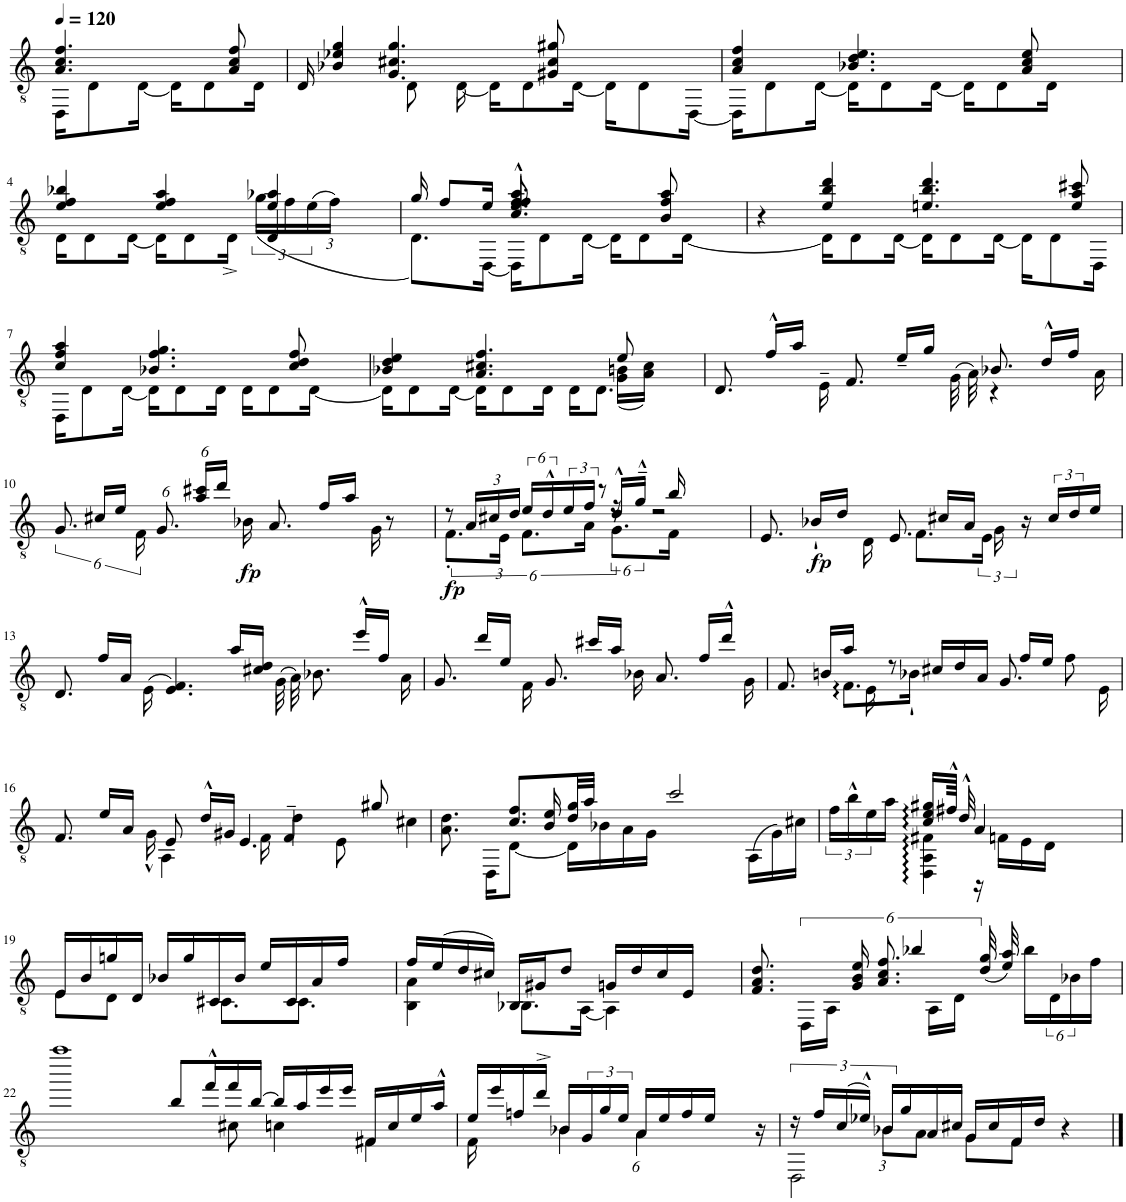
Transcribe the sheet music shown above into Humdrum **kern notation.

**kern	**dynam
*part1	*part1
*staff1	*staff1
*clefGv2	*
*k[]	*
=1	=1
*^	*
4.A/ 4.c/ 4.f/	16DD\KL	.
.	8D\	.
.	[16D\Jk	.
.	16D\KL]	.
.	8D\	.
8A/ 8c/ 8f/	.	.
.	16D\Jk	.
=2	=2	=2
16D/	4ryy	.
4B-X/ 4e-X/ 4g/	.	.
.	4.G/ 4.c#X/ 4.g/	.
8D\	.	.
[16D\	.	.
16D\KL]	.	.
8D\	.	.
.	8G#X/ 8c#/ 8g#X/	.
[16D\Jk	.	.
16D\KL]	4ryy	.
8D\	.	.
[16DD\Jk	.	.
=3	=3	=3
16DD\KL]	4A/ 4c/ 4f/	.
8D\	.	.
[16D\Jk	.	.
16D\KL]	4.B-X/ 4.d/ 4.e/	.
8D\	.	.
[16D\Jk	.	.
16D\KL]	.	.
8D\	.	.
.	8A/ 8c/ 8e/	.
16D\Jk	.	.
4ryy	4ryy	.
!!LO:LB:g=z	!!
=4	=4	=4
*	*^	*
4e/ 4f/ 4b-X/	16D\KL	2ryy	.
.	8D\	.	.
.	[16D\Jk	.	.
4e/ 4f/ 4a/	16D\KL]	.	.
.	8D\	.	.
.	16D^\Jk	.	.
(24g\LL	4e/ 4a-X/	4D/	.
24f\	.	.	.
(24e\	.	.	.
24f\JJ)	.	.	.
!LO:N:vis=4.	!	!	!
3ryy	.	.	.
.	4ryy	4ryy	.
=5	=5	=5	=5
16g/	8.D\L)	4ryy	.
8f/L	.	.	.
16e/Jk	[16DD\Jk	.	.
8e/^^ 8f/^^	16DD\KL]	4.c/ 4.f/ 4.a/	.
.	8D\	.	.
4ryy	.	.	.
.	[16D\Jk	.	.
.	16D\KL]	.	.
.	8D\	.	.
8B/ 8f/ 8a/	.	4.ryy	.
.	[16D\Jk	.	.
4ryy	4ryy	.	.
*	*v	*v	*
=6	=6	=6
4r	4ryy	.
4e/ 4b/ 4dd/	16D\KL]	.
.	8D\	.
.	[16D\Jk	.
4.en/ 4.b/ 4.dd/	16D\KL]	.
.	8D\	.
.	[16D\Jk	.
.	16D\KL]	.
.	8D\	.
8e/ 8a/ 8cc#X/	.	.
.	16DD\Jk	.
!!LO:LB:g=z	!!
=7	=7	=7
4c/ 4f/ 4a/	16DD\KL	.
.	8D\	.
.	[16D\Jk	.
4.B-X/ 4.f/ 4.g/	16D\KL]	.
.	8D\	.
.	16D\Jk	.
.	16D\KL	.
.	8D\	.
8c/ 8d/ 8f/	.	.
.	[16D\Jk	.
4ryy	4ryy	.
=8	=8	=8
*	*^	*
4B-X/ 4d/ 4e/	16D\KL]	8ryy	.
.	8D\	.	.
*	*v	*v	*
.	[16D\Jk	.
4.A/ 4.c#X/ 4.f/	16D\KL]	.
.	8D\	.
.	16D\Jk	.
.	16D\KL	.
.	8.D\J	.
*	*^	*
8e/	.	(16G\ 16Bn\LL	.
.	.	16A\ 16c#\JJ)	.
4ryy	4ryy	4ryy	.
*	*v	*v	*
=9	=9	=9
8.D/	2.ryy	.
16f^^/LL	.	.
16a/JJ	.	.
16E~\	.	.
8.F/	.	.
16e~/LL	.	.
16g/JJ	.	.
(32G\	.	.
32A\)	.	.
8.B-X/	4r	.
16d^^/LL	.	.
16f/JJ	8ryy	.
16A\	.	.
*v	*v	*
!!LO:LB:g=z
=10	=10
12.G/	.
24c#X/LL	.
24e/JJ	.
24F\	.
12.G/	.
24a/ 24cc#X/LL	.
16dd/JJ	.
!	!LO:DY:b
16B-X\	fp
8.A/	.
16f/LL	.
16a/JJ	.
16G\	.
8r	.
!LO:N:vis=16.	!
12ryy	.
=11	=11
*^	*
*	*^	*
!	!	!	!LO:DY:b
8r	8.F'\L	48ryy	fp
.	.	6ryy	.
*Xbrackettup	*	*	*
24A/LL	.	.	.
24c#X/	.	.	.
.	24E\Jk	24ryy	.
24d/JJ	.	.	.
*	*brackettup	*	*
.	24e/LL	12.F\L	.
!LO:N:vis=8.	!	!	!
12..ryy	.	.	.
.	24d^^/	.	.
.	24e/	.	.
.	24f/JJ	24A\Jk	.
8r	24r	12.G\L	.
.	3ryy	.	.
16d^^/LL	.	16F\Jk	.
16g~^^/JJ	.	24%25ryy	.
2r	.	.	.
.	48%41ryy	.	.
16b/	.	.	.
!LO:N:vis=4..	!	!	!
12%5ryy	.	.	.
*	*v	*v	*
=12	=12	=12
8.E/	48%23ryy	.
!	!	!LO:DY:b
16B-X`/LL	.	fp
16d/JJ	.	.
16D\	.	.
8.E/	.	.
.	8.F\L	.
16c#X/LL	.	.
16A/JJ	.	.
.	24E\Jk	.
16G\	.	.
.	24%7ryy	.
16r	.	.
24c#/LL	.	.
24d/	.	.
16e/JJ	.	.
24ryy	.	.
*v	*v	*
!!LO:LB:g=z
=13	=13
8.D/	.
16ryy	.
24ryy	.
16f/LL	.
16A/JJ	.
(16E\	.
4.E/ 4.F/)	.
16a/LL	.
16c#X/ 16d/JJ	.
(32G\	.
32A\)	.
[16B-X\	.
48ryy	.
16ee^^/LL	.
16f/JJ	.
16A\	.
=14	=14
8.G/	.
8B-\]	.
16dd/LL	.
16e/JJ	.
16F\	.
8.G/	.
16cc#X/LL	.
16a/JJ	.
16B-X\	.
8.A/	.
16f/LL	.
16dd^^/JJ	.
16G\	.
=15	=15
*^	*
8.F/	4ryy	.
16Bn/LL	.	.
16a/JJ	8.F::\L	.
16E\	.	.
8r	.	.
.	16B-X`\Jk	.
16c#X/LL	4ryy	.
16d/	.	.
16A/JJ	.	.
8.G/	.	.
.	16f/LL	.
.	16e/JJ	.
8f\	8.ryy	.
16E\	.	.
!!LO:LB:g=z	!!
=16	=16	=16
*	*^	*
8.F/	48%17ryy	48%35ryy	.
16e/LL	.	.	.
16A/JJ	.	.	.
16G^^\	.	.	.
.	4AA\	.	.
8E/	.	.	.
16d^^/LL	.	.	.
16G#X/JJ	.	.	.
.	4.E/	.	.
16F\	.	.	.
4F~/	.	.	.
.	.	4d\	.
[16E\	.	.	.
.	24%11ryy	24%11ryy	.
16ryy	.	.	.
8g#X/	.	.	.
4c#X\	.	.	.
*	*v	*v	*
=17	=17	=17
8.A\ 8.d\	4ryy	.
16E\]	.	.
16DD\KL	8.c/ 8.f/L	.
[8D\J	.	.
16B/ 16e/	32d/ 32g/LL	.
.	32a/JJJ	.
16D\LL]	2..ryy	.
16B-X\	.	.
16A\	.	.
16G\JJ	.	.
[16%5cc/	.	.
8ryy	.	.
(16AA\LL	.	.
16G\)	.	.
16c#X\JJ	.	.
=18	=18	=18
*	*^	*
24f\LL	8.ryy	32.ryy	.
8.cc/]	.	.	.
*	*v	*v	*
.	4DD\: 4AA\: 4F#X\:	.
24b^^\	.	.
24e\	.	.
*	*^	*
.	.	16r	.
16a\JJ	.	.	.
.	.	16Fn\LL	.
16c/:: 16e/:: 16g#X/::LL	.	.	.
.	.	16E\	.
64f#X^^/JJkk	2.ryy	.	.
32d^^/	.	.	.
4A/	.	16D\JJ	.
.	.	2ryy	.
4ryy	.	.	.
8ryy	.	.	.
.	.	8ryy	.
16ryy	.	.	.
64ryy	.	64ryy	.
*	*v	*v	*
!!LO:LB:g=z
=19	=19	=19
8E\L	16E/LL	.
.	16B/	.
8D\J	16gn/	.
.	16D/JJ	.
16B-X/LL	8ryy	.
16g/	.	.
16C#X/	8.C#\L	.
16B-/JJ	.	.
16e/LL	.	.
16C#/	8.C#\J	.
16A/	.	.
16f/JJ	.	.
4ryy	4ryy	.
=20	=20	=20
16f/LL	4BB\ 4A\	.
(16e/	.	.
16d/	.	.
16c#X/JJ)	.	.
8.BB-X\L	16BB-/LL	.
.	16G#X/J	.
.	8d/J	.
[16AA\Jk	.	.
4AA\]	16Gn/LL	.
.	16d/	.
.	16c#/	.
.	16E/JJ	.
4ryy	4ryy	.
=21	=21	=21
8.F/ 8.A/ 8.d/	8.ryy	.
16DD\LL	6...ryy	.
16AA\JJ	.	.
16G/ 16B/ 16e/	.	.
8.A/ 8.c/ 8.f/	.	.
.	6b-X/	.
16AA\LL	.	.
16D\JJ	.	.
.	48ryy	.
(32d/ 32g/	4ryy	.
32e/ 32a/)	.	.
16b-\LL	.	.
24D\	.	.
24B-X\	.	.
16f\JJ	.	.
.	16ryy	.
!LO:N:vis=32.	!	!
24ryy	.	.
!!LO:LB:g=z	!!
=22	=22	=22
1aaa	8.ryy	.
*v	*v	*
8b/L	.
16ff^^/L	.
*^	*
16ff/	8c#X\	.
[16b/JJ	.	.
16b/LL]	4cn\	.
16a/	.	.
16ee/	.	.
16ee/JJ	.	.
4F#X\	16F#/LL	.
.	16c/	.
.	16e/	.
.	16a^^/JJ	.
=23	=23	=23
*	*^	*
16F\	16e/LL	4..ryy	.
8.ryy	16ee/	.	.
.	16fn/	.	.
.	16dd^/JJ	.	.
16B-X/LL	4B-\	.	.
24G/	.	.	.
24g/	.	.	.
24e/JJ	.	.	.
6A\	.	16A/LL	.
.	2ryy	16e/	.
.	.	16f/	.
!LO:N:vis=4.	!	!	!
48%19ryy	.	.	.
.	.	16e/JJ	.
.	.	4.ryy	.
16r	16ryy	.	.
=24	=24	=24	=24
*	*	*^	*
16r	2DD\	6.ryy	24%11ryy	.
16f/LL	.	.	.	.
(16c/	.	.	.	.
16e-X^^/JJ)	.	.	.	.
12B-X\L	.	24B-/LL	.	.
.	.	16g/	.	.
8A\J	.	.	.	.
.	.	16A/	.	.
.	.	16c#X/JJ	.	.
8G\L	.	.	16G/LL	.
.	.	48%37ryy	.	.
.	2.ryy	.	.	.
.	.	.	16c#/	.
8F\J	.	.	16F/	.
.	.	.	16d/JJ	.
!LO:N:vis=4.	!	!	!	!
6..ryy	.	.	24%13ryy	.
4r	.	.	.	.
*v	*v	*v	*v	*
==	==
*-	*-
